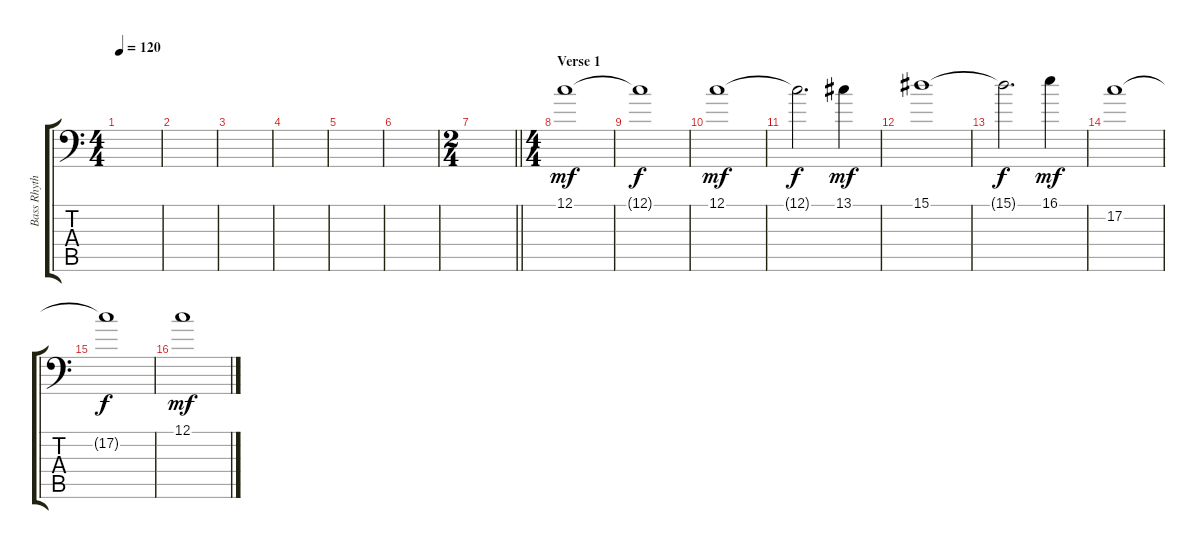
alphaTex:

\track ("Bass Rhythm" "Bass Rhyth") {instrument contrabass}
\staff {score tabs}
\tuning (C3 G2 D2 A1 E1 B0) {hide}
\ts (4 4)
\tempo 120
\clef f4
\ks c
|
|
|
|
|
|
\ts (2 4)
\barLineRight lightlight
|
\ts (4 4)
\section ("" "Verse 1")
12.1.1{dy mf} |
12.1{t}.1{dy f} |
12.1.1{dy mf} |
12.1{t}.2{d dy f} 13.1.4{dy mf} |
15.1.1 |
15.1{t}.2{d dy f} 16.1.4{dy mf} |
17.2.1 |
17.2{t}.1{dy f} |
12.1.1{dy mf}
